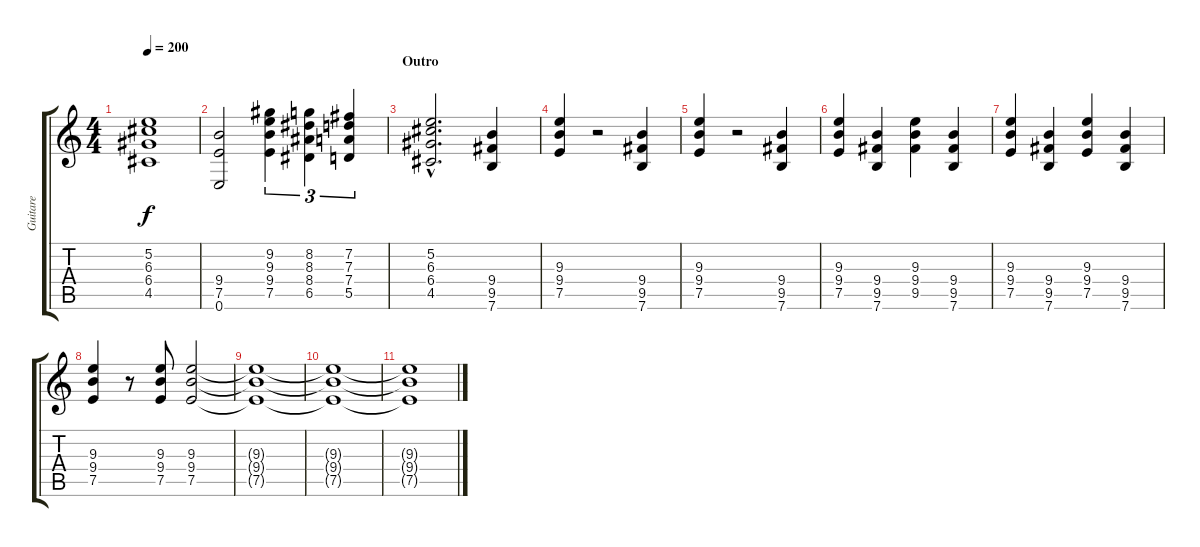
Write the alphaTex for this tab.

\track ("Guitare" "Guitare") {instrument distortionguitar}
\staff {score tabs}
\tuning (E4 B3 G3 D3 A2 E2) {hide}
\ts (4 4)
\tempo 200
\clef g2
\ks c
(5.2 6.3 6.4 4.5).1{dy f} |
(9.4 7.5 0.6).2 (9.2 9.3 9.4 7.5).4{tu (3 2)} (8.2 8.3 8.4 6.5).4{tu (3 2)} (7.2 7.3 7.4 5.5).4{tu (3 2)} |
\section ("" "Outro")
(5.2{hac} 6.3{hac} 6.4{hac} 4.5{hac}).2{d} (9.4 9.5 7.6).4 |
(9.3 9.4 7.5).4 r.2 (9.4 9.5 7.6).4 |
(9.3 9.4 7.5).4 r.2 (9.4 9.5 7.6).4 |
(9.3 9.4 7.5).4 (9.4 9.5 7.6).4 (9.3 9.4 9.5).4 (9.4 9.5 7.6).4 |
(9.3 9.4 7.5).4 (9.4 9.5 7.6).4 (9.3 9.4 7.5).4 (9.4 9.5 7.6).4 |
(9.3 9.4 7.5).4 r.8 (9.3 9.4 7.5).8 (9.3 9.4 7.5).2 |
(9.3{t} 9.4{t} 7.5{t}).1 |
(9.3{t} 9.4{t} 7.5{t}).1 |
(9.3{t} 9.4{t} 7.5{t}).1
